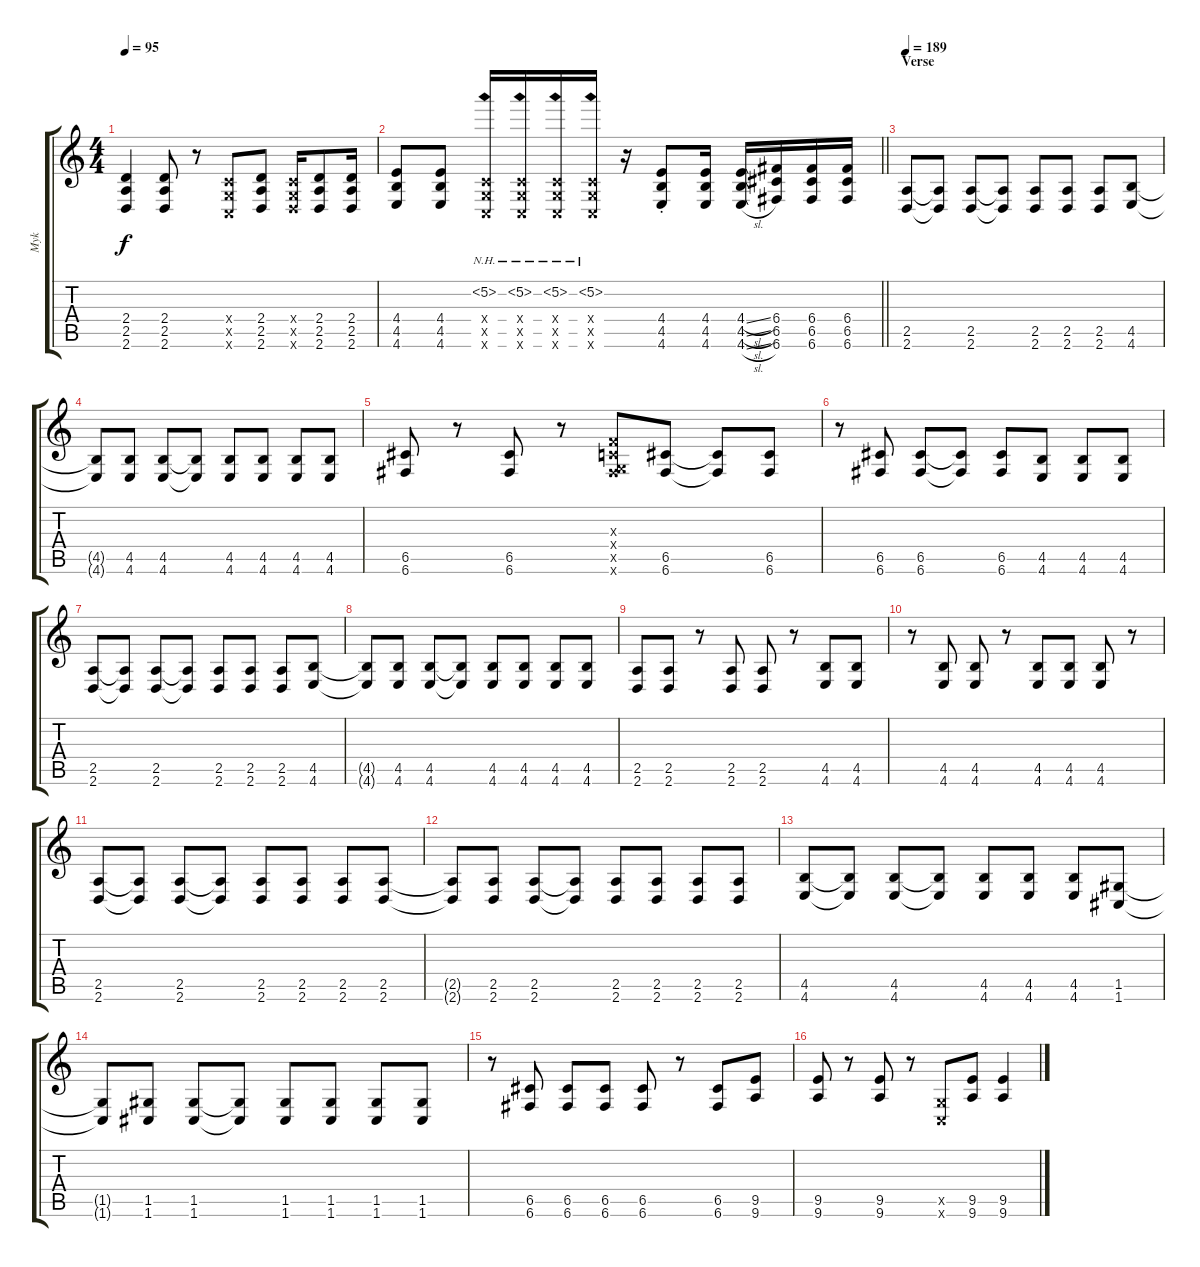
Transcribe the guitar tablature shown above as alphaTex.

\track ("Myk" "Myk") {instrument distortionguitar}
\staff {score tabs}
\tuning (D4 A3 F3 C3 G2 C2) {hide}
\ts (4 4)
\tempo 95
\clef g2
\ks c
(2.4 2.5 2.6).4{dy f} (2.4 2.5 2.6).8 r.8 (0.4{x} 0.5{x} 0.6{x}).8 (2.4 2.5 2.6).8 (0.4{x} 0.5{x} 2.6{x}).16 (2.4 2.5 2.6).8 (2.4 2.5 2.6).16 |
\barLineRight lightlight
(4.4 4.5 4.6).8 (4.4 4.5 4.6).8 (5.2{nh} 0.4{x} 0.5{x} 0.6{x}).16 (5.2{nh} 0.4{x} 0.5{x} 0.6{x}).16 (5.2{nh} 0.4{x} 0.5{x} 0.6{x}).16 (5.2{nh} 0.4{x} 0.5{x} 0.6{x}).16 r.16 (4.4{st} 4.5{st} 4.6{st}).8 (4.4 4.5 4.6).16 (4.4{sl} 4.5{sl} 4.6{sl}).16 (6.4 6.5 6.6).16 (6.4 6.5 6.6).16 (6.4 6.5 6.6).16 |
\section ("" "Verse")
\tempo 189
(2.5 2.6).8 (2.5{t} 2.6{t}).8 (2.5 2.6).8 (2.5{t} 2.6{t}).8 (2.5 2.6).8 (2.5 2.6).8 (2.5 2.6).8 (4.5 4.6).8 |
(4.5{t} 4.6{t}).8 (4.5 4.6).8 (4.5 4.6).8 (4.5{t} 4.6{t}).8 (4.5 4.6).8 (4.5 4.6).8 (4.5 4.6).8 (4.5 4.6).8 |
(6.5 6.6).8 r.8 (6.5 6.6).8 r.8 (0.3{x} 0.4{x} 0.5{x} 6.6{x}).8 (6.5 6.6).8 (6.5{t} 6.6{t}).8 (6.5 6.6).8 |
r.8 (6.5 6.6).8 (6.5 6.6).8 (6.5{t} 6.6{t}).8 (6.5 6.6).8 (4.5 4.6).8 (4.5 4.6).8 (4.5 4.6).8 |
(2.5 2.6).8 (2.5{t} 2.6{t}).8 (2.5 2.6).8 (2.5{t} 2.6{t}).8 (2.5 2.6).8 (2.5 2.6).8 (2.5 2.6).8 (4.5 4.6).8 |
(4.5{t} 4.6{t}).8 (4.5 4.6).8 (4.5 4.6).8 (4.5{t} 4.6{t}).8 (4.5 4.6).8 (4.5 4.6).8 (4.5 4.6).8 (4.5 4.6).8 |
(2.5 2.6).8 (2.5 2.6).8 r.8 (2.5 2.6).8 (2.5 2.6).8 r.8 (4.5 4.6).8 (4.5 4.6).8 |
r.8 (4.5 4.6).8 (4.5 4.6).8 r.8 (4.5 4.6).8 (4.5 4.6).8 (4.5 4.6).8 r.8 |
(2.5 2.6).8 (2.5{t} 2.6{t}).8 (2.5 2.6).8 (2.5{t} 2.6{t}).8 (2.5 2.6).8 (2.5 2.6).8 (2.5 2.6).8 (2.5 2.6).8 |
(2.5{t} 2.6{t}).8 (2.5 2.6).8 (2.5 2.6).8 (2.5{t} 2.6{t}).8 (2.5 2.6).8 (2.5 2.6).8 (2.5 2.6).8 (2.5 2.6).8 |
(4.5 4.6).8 (4.5{t} 4.6{t}).8 (4.5 4.6).8 (4.5{t} 4.6{t}).8 (4.5 4.6).8 (4.5 4.6).8 (4.5 4.6).8 (1.5 1.6).8 |
(1.5{t} 1.6{t}).8 (1.5 1.6).8 (1.5 1.6).8 (1.5{t} 1.6{t}).8 (1.5 1.6).8 (1.5 1.6).8 (1.5 1.6).8 (1.5 1.6).8 |
r.8 (6.5 6.6).8 (6.5 6.6).8 (6.5 6.6).8 (6.5 6.6).8 r.8 (6.5 6.6).8 (9.5 9.6).8 |
(9.5 9.6).8 r.8 (9.5 9.6).8 r.8 (0.5{x} 0.6{x}).8 (9.5 9.6).8 (9.5 9.6).4
